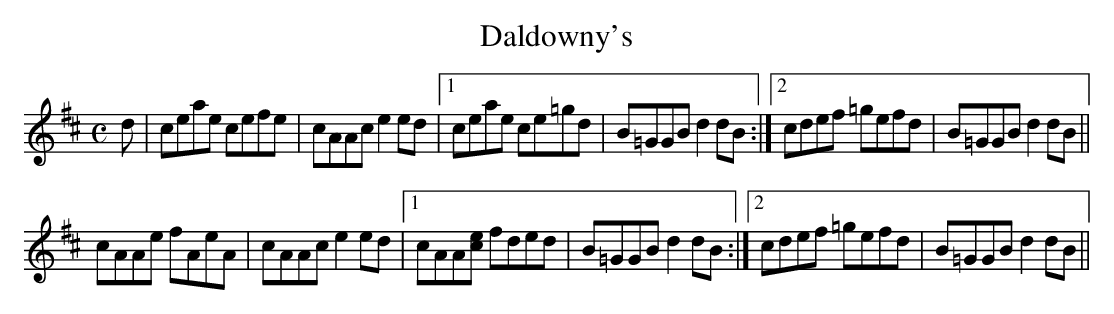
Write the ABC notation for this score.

X:1
T:Daldowny's
M:C
L:1/8
K:A Mix
d|ceae cefe|cAAc e2 ed|1 ceae ce=gd|B=GGB d2 dB:|2 cdef =gefd|B=GGB d2 dB||
cAAe fAeA|cAAc e2 ed|1 cAA[ce] fded|B=GGB d2 dB:|2 cdef =gefd|B=GGB d2 dB||
